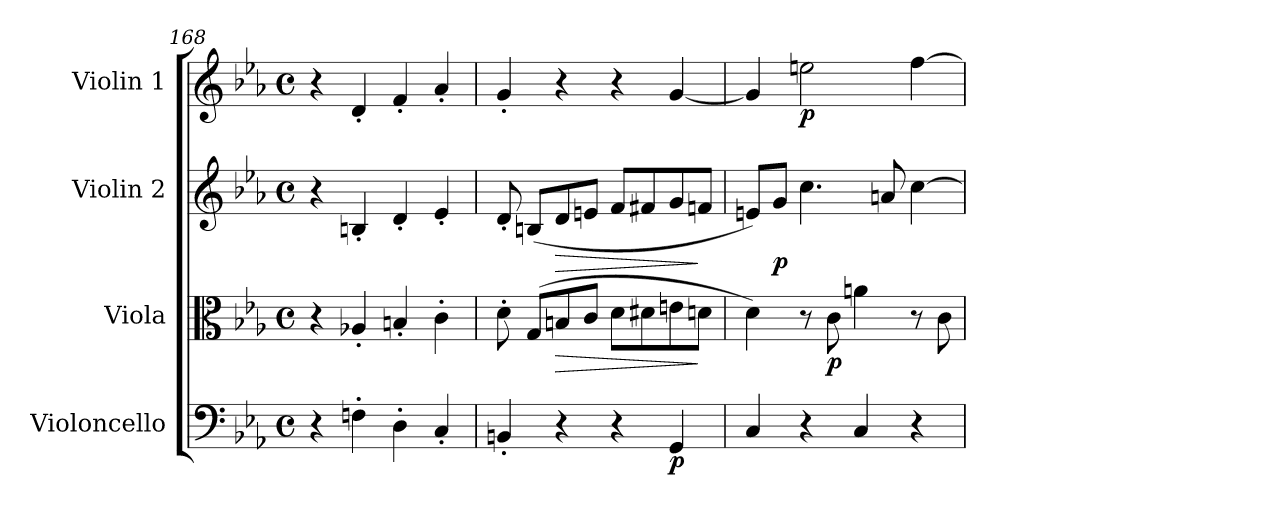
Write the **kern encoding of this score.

**kern	**dynam	**kern	**dynam	**kern	**dynam	**kern	**dynam
*part4	*part4	*part3	*part3	*part2	*part2	*part1	*part1
*staff4	*staff4	*staff3	*staff3	*staff2	*staff2	*staff1	*staff1
*I"Violoncello	*	*I"Viola	*	*I"Violin 2	*	*I"Violin 1	*
*I'Vc	*	*I'Vla	*	*I'Vln	*	*I'Vln	*
*clefF4	*	*clefC3	*	*clefG2	*	*clefG2	*
*k[b-e-a-]	*	*k[b-e-a-]	*	*k[b-e-a-]	*	*k[b-e-a-]	*
*M4/4	*	*M4/4	*	*M4/4	*	*M4/4	*
*met(c)	*	*met(c)	*	*met(c)	*	*met(c)	*
=168	=168	=168	=168	=168	=168	=168	=168
4r	.	4r	.	4r	.	4r	.
4Fn'\	.	4A-X'/	.	4Bn'/	.	4d'/	.
4D'\	.	4Bn'/	.	4d'/	.	4f'/	.
4C'/	.	4c'\	.	4e-'/	.	4a-'/	.
=169	=169	=169	=169	=169	=169	=169	=169
4BBn'/	.	8d'\	.	8d'/	.	4g'/	.
.	.	(8G/L	.	(8Bn/L	.	.	.
!	!	!	!LO:HP:b	!	!LO:HP:b	!	!
4r	.	8Bn/	>	8d/	>	4r	.
.	.	8c/J	.	8en/J	.	.	.
4r	.	8d\L	.	8f/L	.	4r	.
.	.	8d#X\	.	8f#X/	.	.	.
!	!LO:DY:b	!	!	!	!	!	!
4GG/	p	8en\	.	8g/	.	[4g/	.
.	.	8dn\J	]	8fn/J	]	.	.
!!LO:LB:g=z
=170	=170	=170	=170	=170	=170	=170	=170
4C/	.	4d\)	.	8en/L)	.	4g/]	.
!	!	!	!	!	!LO:DY:b	!	!
.	.	.	.	8g/J	p	.	.
!	!	!	!	!	!	!	!LO:DY:b
4r	.	8r	.	4.cc\	.	2een\	p
!	!	!	!LO:DY:b	!	!	!	!
.	.	8c\	p	.	.	.	.
4C/	.	4an\	.	.	.	.	.
.	.	.	.	8an/	.	.	.
4r	.	8r	.	[4cc\	.	[4ff\	.
.	.	8c\	.	.	.	.	.
=	=	=	=	=	=	=	=
*-	*-	*-	*-	*-	*-	*-	*-
